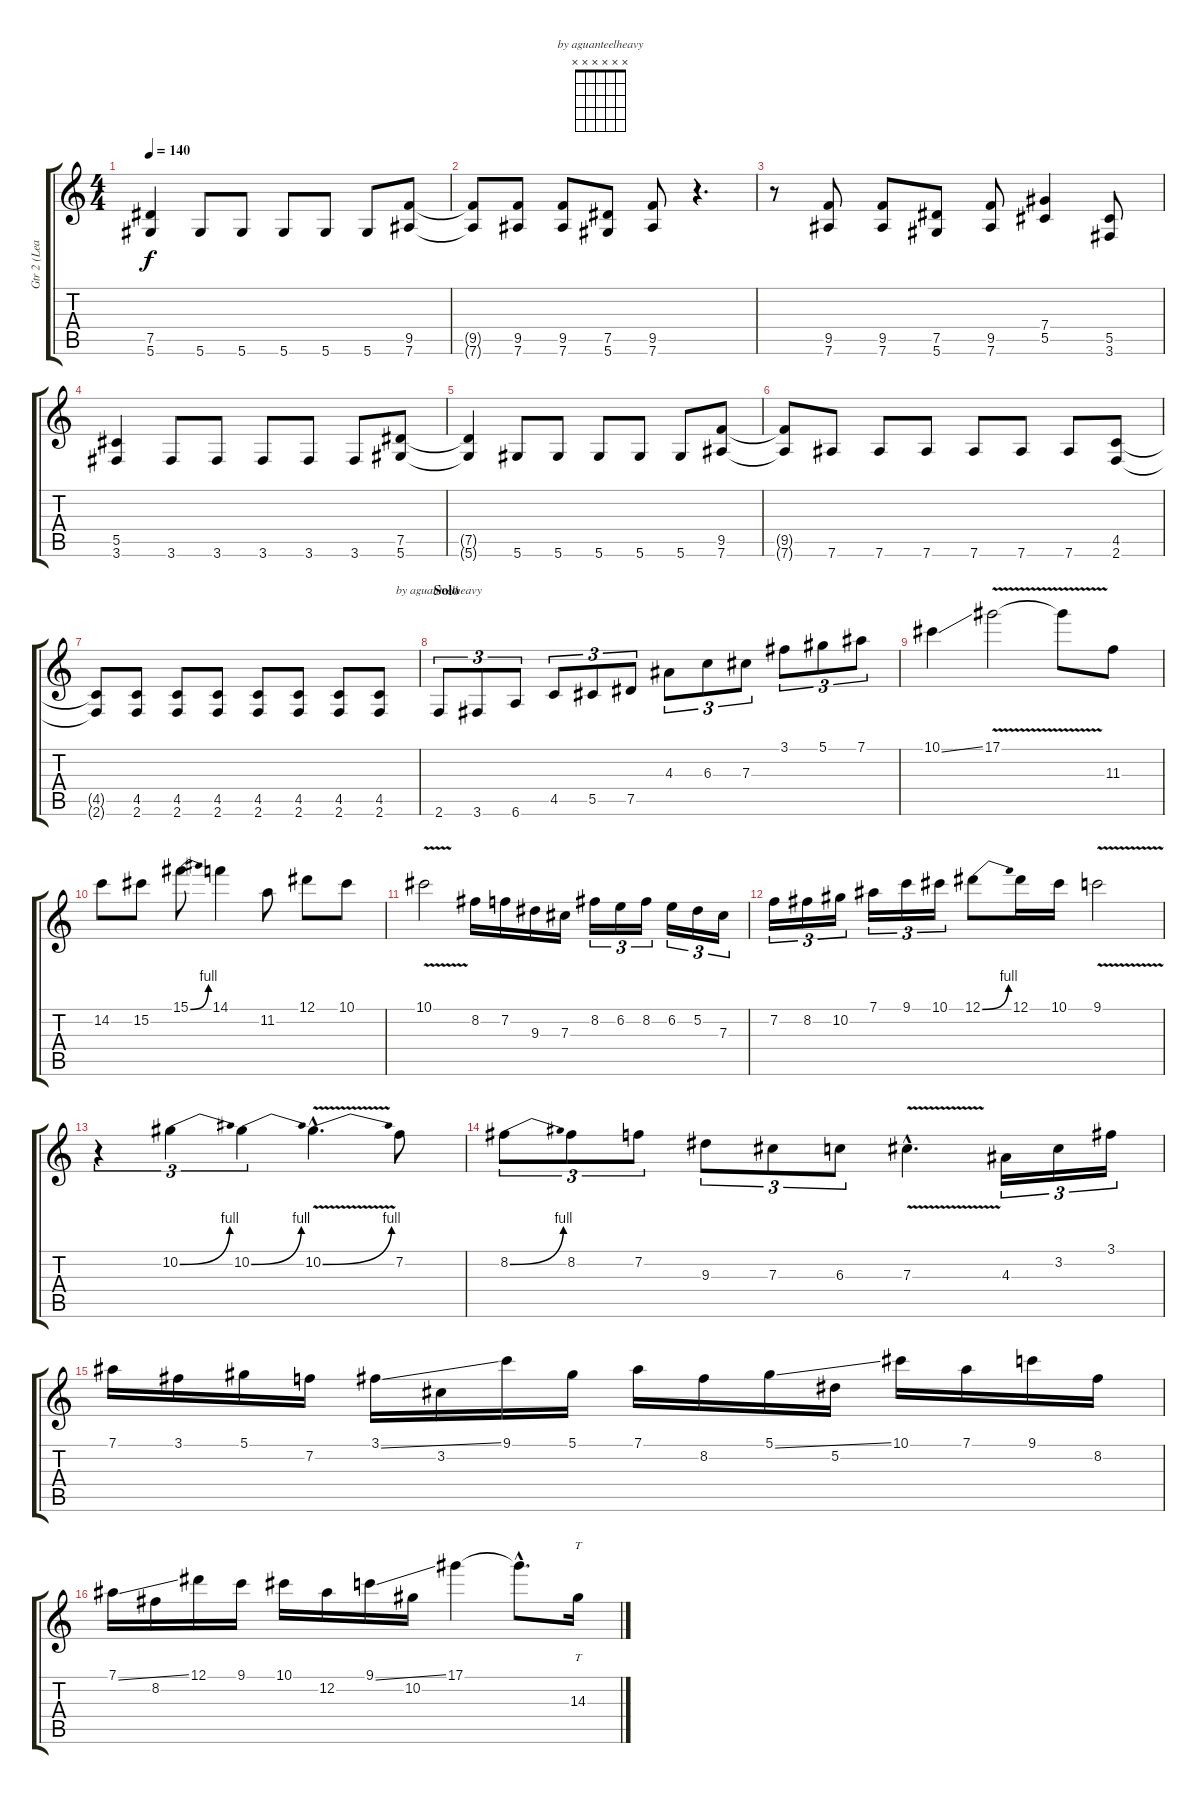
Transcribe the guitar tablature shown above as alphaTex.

\track ("Gtr 2 (Lead)" "Gtr 2 (Lea") {instrument distortionguitar}
\staff {score tabs}
\tuning (Eb4 Bb3 Gb3 Db3 Ab2 Eb2) {hide}
\chord ("by aguanteelheavy" x x x x x x) {firstfret 0}
\ts (4 4)
\tempo 140
\clef g2
\ks c
(7.5{t} 5.6{t}).4{dy f} 5.6.8 5.6.8 5.6.8 5.6.8 5.6.8 (9.5 7.6).8 |
(9.5{t} 7.6{t}).8 (9.5 7.6).8 (9.5 7.6).8 (7.5 5.6).8 (9.5 7.6).8 r.4{d} |
r.8 (9.5 7.6).8 (9.5 7.6).8 (7.5 5.6).8 (9.5 7.6).8 (7.4 5.5).4 (5.5 3.6).8 |
(5.5 3.6).4 3.6.8 3.6.8 3.6.8 3.6.8 3.6.8 (7.5 5.6).8 |
(7.5{t} 5.6{t}).4 5.6.8 5.6.8 5.6.8 5.6.8 5.6.8 (9.5 7.6).8 |
(9.5{t} 7.6{t}).8 7.6.8 7.6.8 7.6.8 7.6.8 7.6.8 7.6.8 (4.5 2.6).8 |
(4.5{t} 2.6{t}).8 (4.5 2.6).8 (4.5 2.6).8 (4.5 2.6).8 (4.5 2.6).8 (4.5 2.6).8 (4.5 2.6).8 (4.5 2.6).8 |
\section ("" "Solo")
2.6.8{tu (3 2) ch "by aguanteelheavy"} 3.6.8{tu (3 2)} 6.6.8{tu (3 2)} 4.5.8{tu (3 2)} 5.5.8{tu (3 2)} 7.5.8{tu (3 2)} 4.3.8{tu (3 2)} 6.3.8{tu (3 2)} 7.3.8{tu (3 2)} 3.1.8{tu (3 2)} 5.1.8{tu (3 2)} 7.1.8{tu (3 2)} |
10.1{ss}.4 17.1{v}.2 17.1{t}.8 11.3.8 |
14.2.8 15.2.8 15.1{be (bend 0 0 60 4)}.8 14.1.4 11.2.8 12.1.8 10.1.8 |
10.1{v}.2 8.2.16 7.2.16 9.3.16 7.3.16 8.2.16{tu (3 2)} 6.2.16{tu (3 2)} 8.2.16{tu (3 2)} 6.2.16{tu (3 2)} 5.2.16{tu (3 2)} 7.3.16{tu (3 2)} |
7.2.16{tu (3 2)} 8.2.16{tu (3 2)} 10.2.16{tu (3 2)} 7.1.16{tu (3 2)} 9.1.16{tu (3 2)} 10.1.16{tu (3 2)} 12.1{be (bend 0 0 60 4)}.8 12.1.16 10.1.16 9.1{v}.2 |
r.4{tu (3 2)} 10.2{be (bend 0 0 60 4)}.4{tu (3 2)} 10.2{be (bend 0 0 60 4)}.4{tu (3 2)} 10.2{be (bend 0 0 60 4) v hac}.4{d} 7.2.8 |
8.2{be (bend 0 0 60 4)}.8{tu (3 2)} 8.2.8{tu (3 2)} 7.2.8{tu (3 2)} 9.3.8{tu (3 2)} 7.3.8{tu (3 2)} 6.3.8{tu (3 2)} 7.3{v hac}.4{d} 4.3.16{tu (3 2)} 3.2.16{tu (3 2)} 3.1.16{tu (3 2)} |
7.1.16 3.1.16 5.1.16 7.2.16 3.1{ss}.16 3.2.16 9.1.16 5.1.16 7.1.16 8.2.16 5.1{ss}.16 5.2.16 10.1.16 7.1.16 9.1.16 8.2.16 |
7.1{ss}.16 8.2.16 12.1.16 9.1.16 10.1.16 12.2.16 9.1{ss}.16 10.2.16 17.1.4 17.1{hac t}.8{d} 14.3.16{tt}
